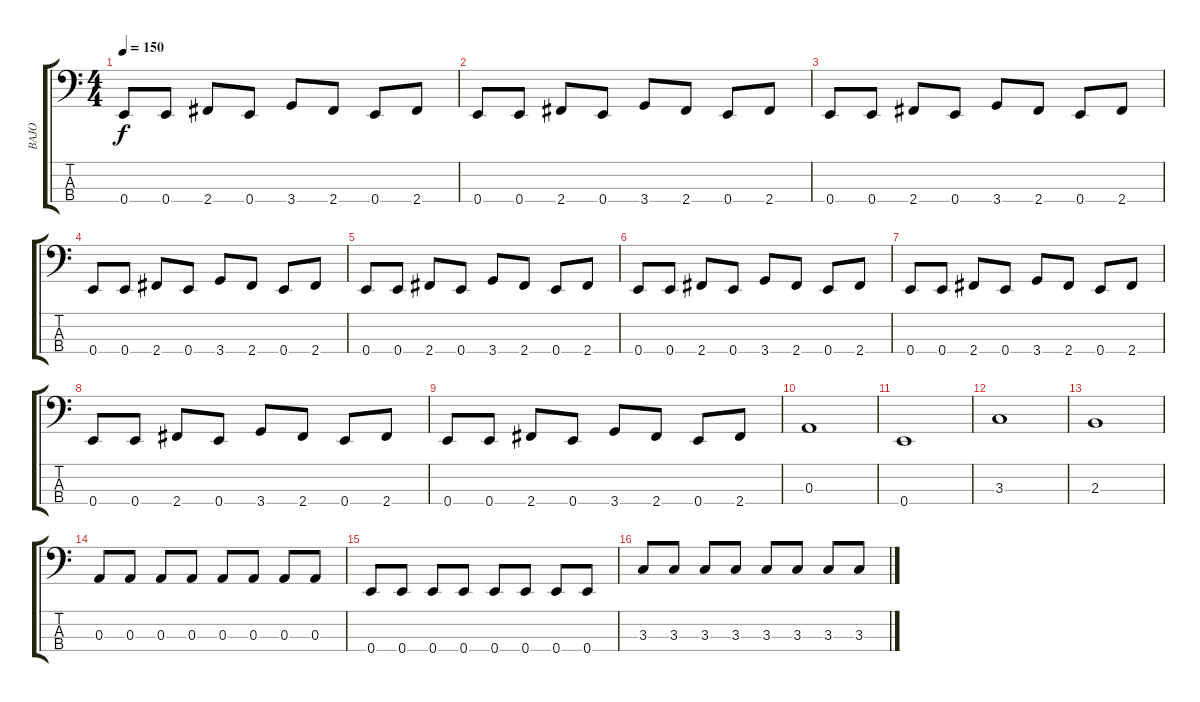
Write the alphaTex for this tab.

\track ("BAJO" "BAJO") {instrument electricbassfinger}
\staff {score tabs}
\tuning (G2 D2 A1 E1) {hide}
\ts (4 4)
\tempo 150
\clef f4
\ks c
0.4.8{dy f} 0.4.8 2.4.8 0.4.8 3.4.8 2.4.8 0.4.8 2.4.8 |
0.4.8 0.4.8 2.4.8 0.4.8 3.4.8 2.4.8 0.4.8 2.4.8 |
0.4.8 0.4.8 2.4.8 0.4.8 3.4.8 2.4.8 0.4.8 2.4.8 |
0.4.8 0.4.8 2.4.8 0.4.8 3.4.8 2.4.8 0.4.8 2.4.8 |
0.4.8 0.4.8 2.4.8 0.4.8 3.4.8 2.4.8 0.4.8 2.4.8 |
0.4.8 0.4.8 2.4.8 0.4.8 3.4.8 2.4.8 0.4.8 2.4.8 |
0.4.8 0.4.8 2.4.8 0.4.8 3.4.8 2.4.8 0.4.8 2.4.8 |
0.4.8 0.4.8 2.4.8 0.4.8 3.4.8 2.4.8 0.4.8 2.4.8 |
0.4.8 0.4.8 2.4.8 0.4.8 3.4.8 2.4.8 0.4.8 2.4.8 |
0.3.1 |
0.4.1 |
3.3.1 |
2.3.1 |
0.3.8 0.3.8 0.3.8 0.3.8 0.3.8 0.3.8 0.3.8 0.3.8 |
0.4.8 0.4.8 0.4.8 0.4.8 0.4.8 0.4.8 0.4.8 0.4.8 |
3.3.8 3.3.8 3.3.8 3.3.8 3.3.8 3.3.8 3.3.8 3.3.8
